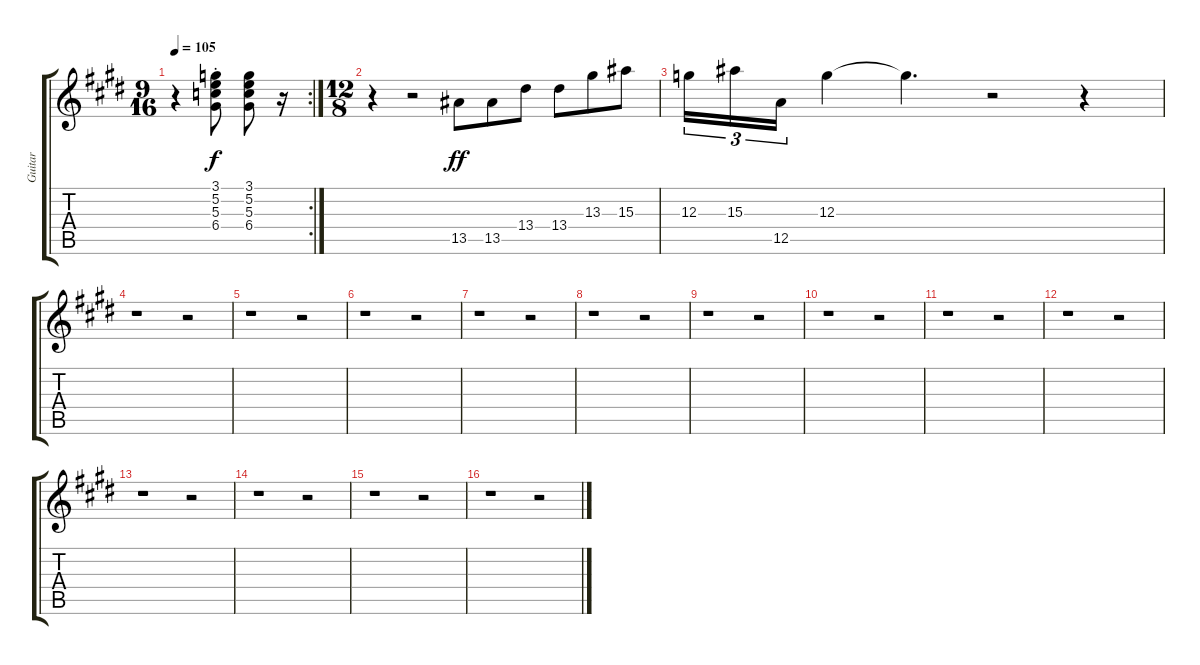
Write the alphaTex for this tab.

\track ("Guitar" "Guitar") {instrument electricguitarclean}
\staff {score tabs}
\tuning (E4 B3 G3 D3 A2 E2) {hide}
\rc 2
\ts (9 16)
\tempo 105
\clef g2
\ks c#minor
r.4{dy f} (3.1{st} 5.2{st} 5.3{st} 6.4{st}).8 (3.1 5.2 5.3 6.4).8 r.16 |
\ts (12 8)
\ks e
r.4 r.2 13.5.8{dy ff} 13.5.8 13.4.8 13.4.8 13.3.8 15.3.8 |
\ks c#minor
12.3.16{tu (3 2)} 15.3.16{tu (3 2)} 12.5.16{tu (3 2)} 12.3.4 12.3{t}.4{d} r.2 r.4 |
\ks e
r.1 r.2 |
\ks c#minor
r.1 r.2 |
r.1 r.2 |
r.1 r.2 |
r.1 r.2 |
r.1 r.2 |
r.1 r.2 |
r.1 r.2 |
r.1 r.2 |
r.1 r.2 |
r.1 r.2 |
r.1 r.2 |
r.1 r.2
